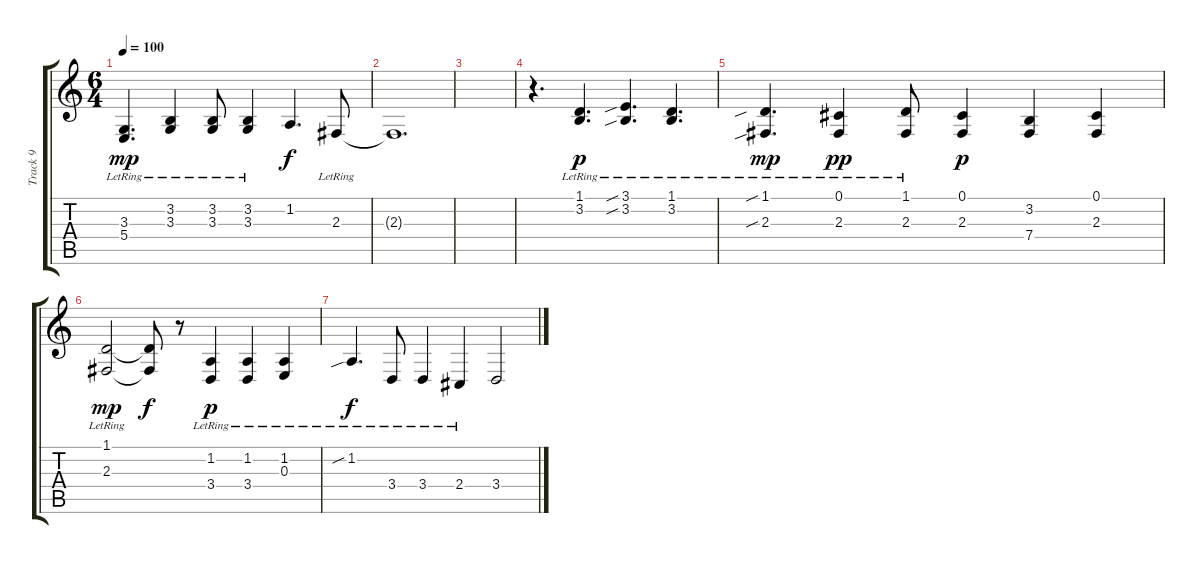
\track ("Track 9" "Track 9") {instrument flute}
\staff {score tabs}
\tuning (Db4 Ab3 E3 B2 Gb2 B1) {hide}
\ts (6 4)
\tempo 100
\clef g2
\ks c
(3.3{lr} 5.4{lr}).4{d dy mp} (3.2{lr} 3.3{lr}).4 (3.2{lr} 3.3{lr}).8 (3.2{lr} 3.3{lr}).4 1.2.4{d dy f} 2.3{lr}.8{volume 6} |
2.3{t}.1{d} |
|
r.4{d volume 16} (1.1{lr} 3.2{lr}).4{d dy p} (3.1{sib lr} 3.2{sib lr}).4{d} (1.1{lr} 3.2{lr}).4{d} |
(1.1{sib lr} 2.3{sib lr}).4{d dy mp} (0.1{lr} 2.3{lr}).4{dy pp} (1.1{lr} 2.3{lr}).8 (0.1 2.3).4{dy p} (3.2 7.4).4 (0.1 2.3).4 |
(1.1{lr} 2.3{lr}).2{dy mp} (1.1{t} 2.3{t}).8{dy f} r.8 (1.2{lr} 3.4{lr}).4{dy p} (1.2{lr} 3.4{lr}).4 (1.2{lr} 0.3{lr}).4 |
1.2{sib lr}.4{d dy f} 3.4{lr}.8 3.4{lr}.4 2.4{lr}.4 3.4.2
